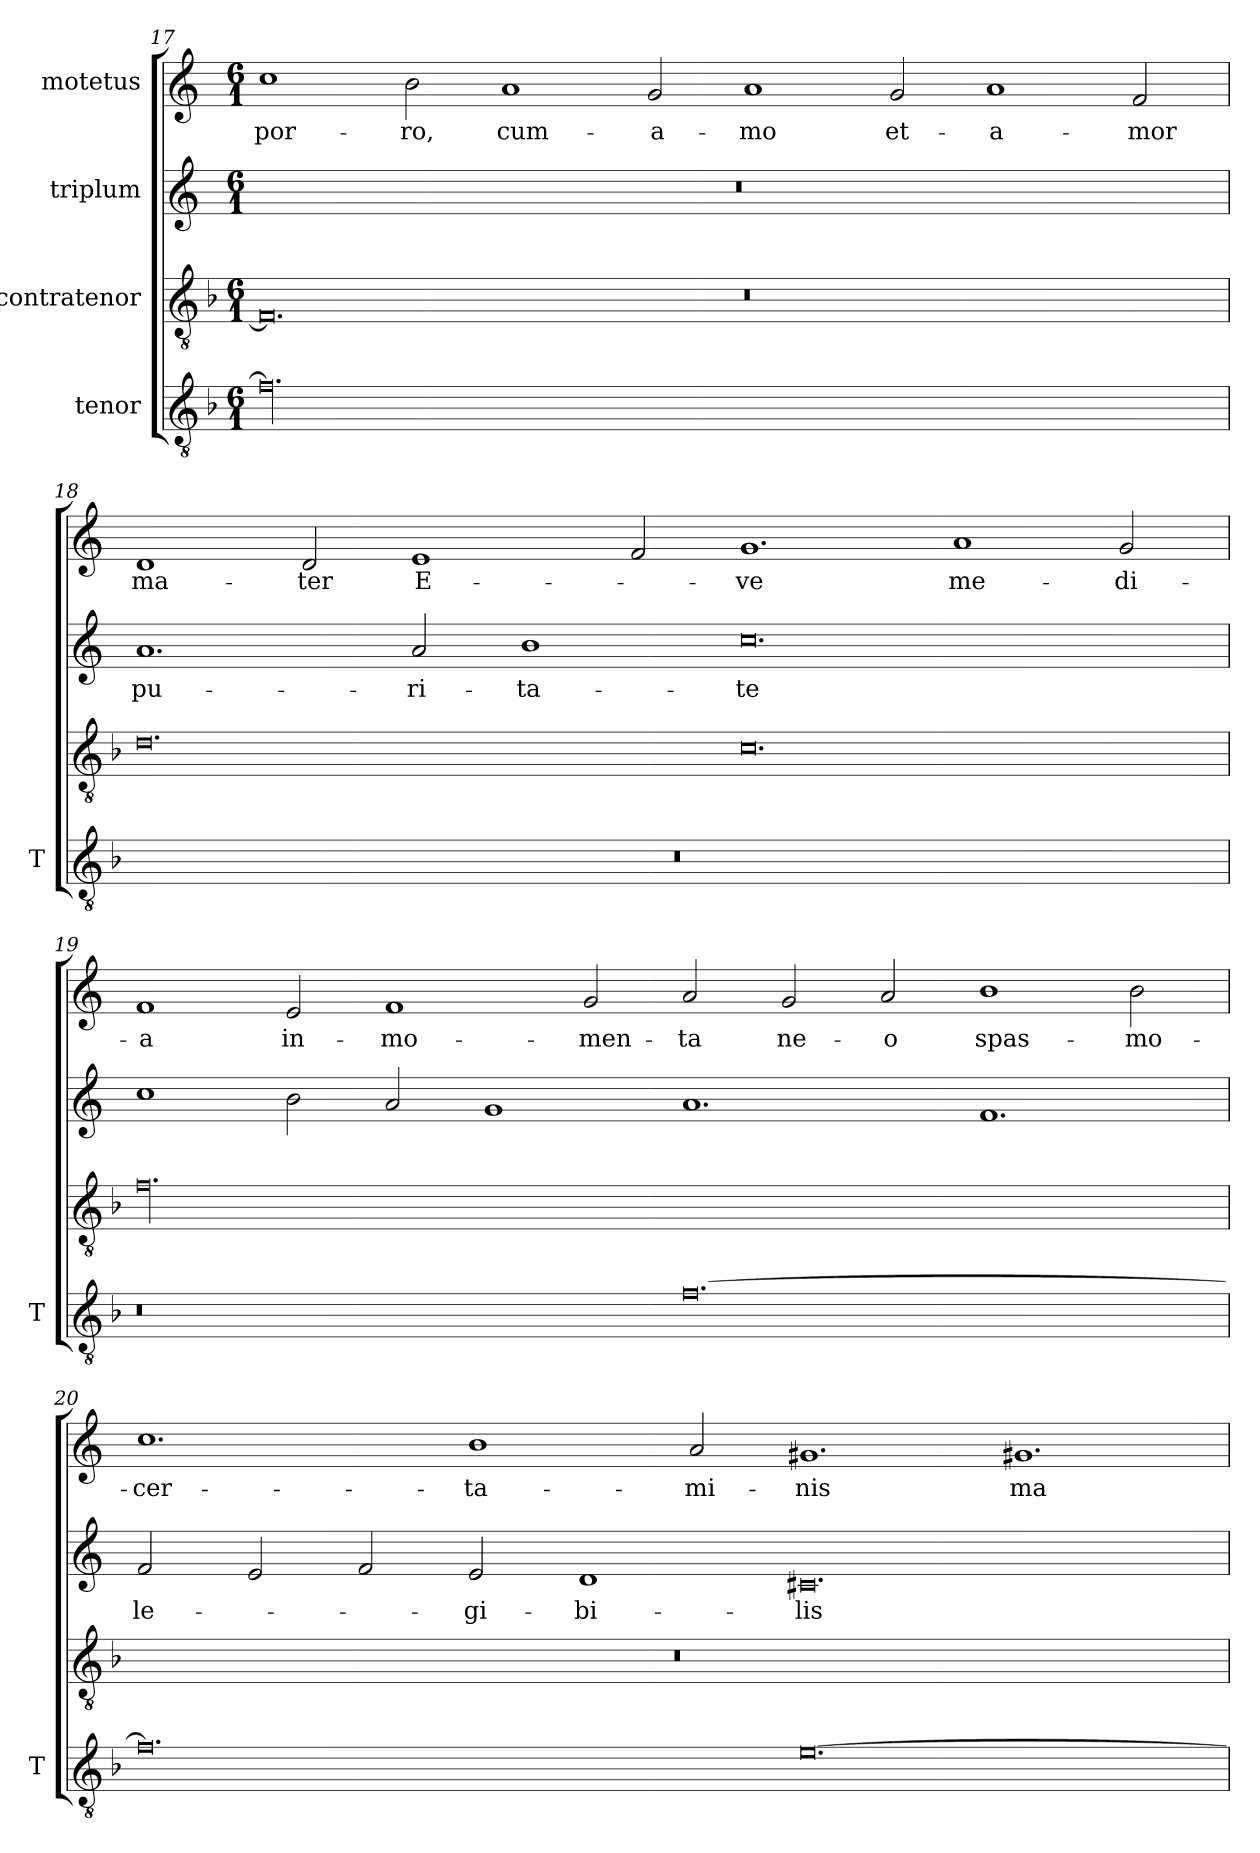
**kern	**kern	**kern	**text	**kern	**text
*part4	*part3	*part2	*part2	*part1	*part1
*staff4	*staff3	*staff2	*staff2	*staff1	*staff1
*I"tenor	*I"contratenor	*I"triplum	*	*I"motetus	*
*I'T	*	*	*	*	*
!!LO:PB:g=z
*clefGv2	*clefGv2	*clefG2	*	*clefG2	*
*k[b-]	*k[b-]	*k[]	*	*k[]	*
*F:	*F:	*C:	*	*C:	*
*M6/1	*M6/1	*M6/1	*	*M6/1	*
=17	=17	=17	=17	=17	=17
00.f\]	0.F/]	00.r	.	1cc\	por-
.	.	.	.	2b\	-ro,
.	.	.	.	1a/	cum-
.	.	.	.	2g/	a-
.	0.r	.	.	1a/	-mo
.	.	.	.	2g/	et-
.	.	.	.	1a/	a-
.	.	.	.	2f/	-mor
=18	=18	=18	=18	=18	=18
00.r	0.d\	1.a/	pu-	1d/	ma-
.	.	.	.	2d/	-ter
.	.	2a/	-ri-	1e/	E-
.	.	1b\	-ta-	.	.
.	.	.	.	2f/	.
.	0.c\	0.cc\	-te	1.g/	-ve
.	.	.	.	1a/	me-
.	.	.	.	2g/	-di-
!!LO:LB:g=z
=19	=19	=19	=19	=19	=19
0.r	00.f\	1cc\	.	1f/	-a
.	.	2b\	.	2e/	in-
.	.	2a/	.	1f/	mo-
.	.	1g/	.	.	.
.	.	.	.	2g/	-men-
[0.f\	.	1.a/	.	2a/	-ta
.	.	.	.	2g/	ne-
.	.	.	.	2a/	-o
.	.	1.f/	.	1b\	spas-
.	.	.	.	2b\	mo-
=20	=20	=20	=20	=20	=20
0.f\]	00.r	2f/	le-	1.cc\	cer-
.	.	2e/	.	.	.
.	.	2f/	.	.	.
.	.	2e/	-gi-	1b\	-ta-
.	.	1d/	-bi-	.	.
.	.	.	.	2a/	-mi-
[0.e\	.	0.c#X/	-lis	1.g#X/	-nis
.	.	.	.	1.g#X/	ma-
=	=	=	=	=	=
*-	*-	*-	*-	*-	*-
